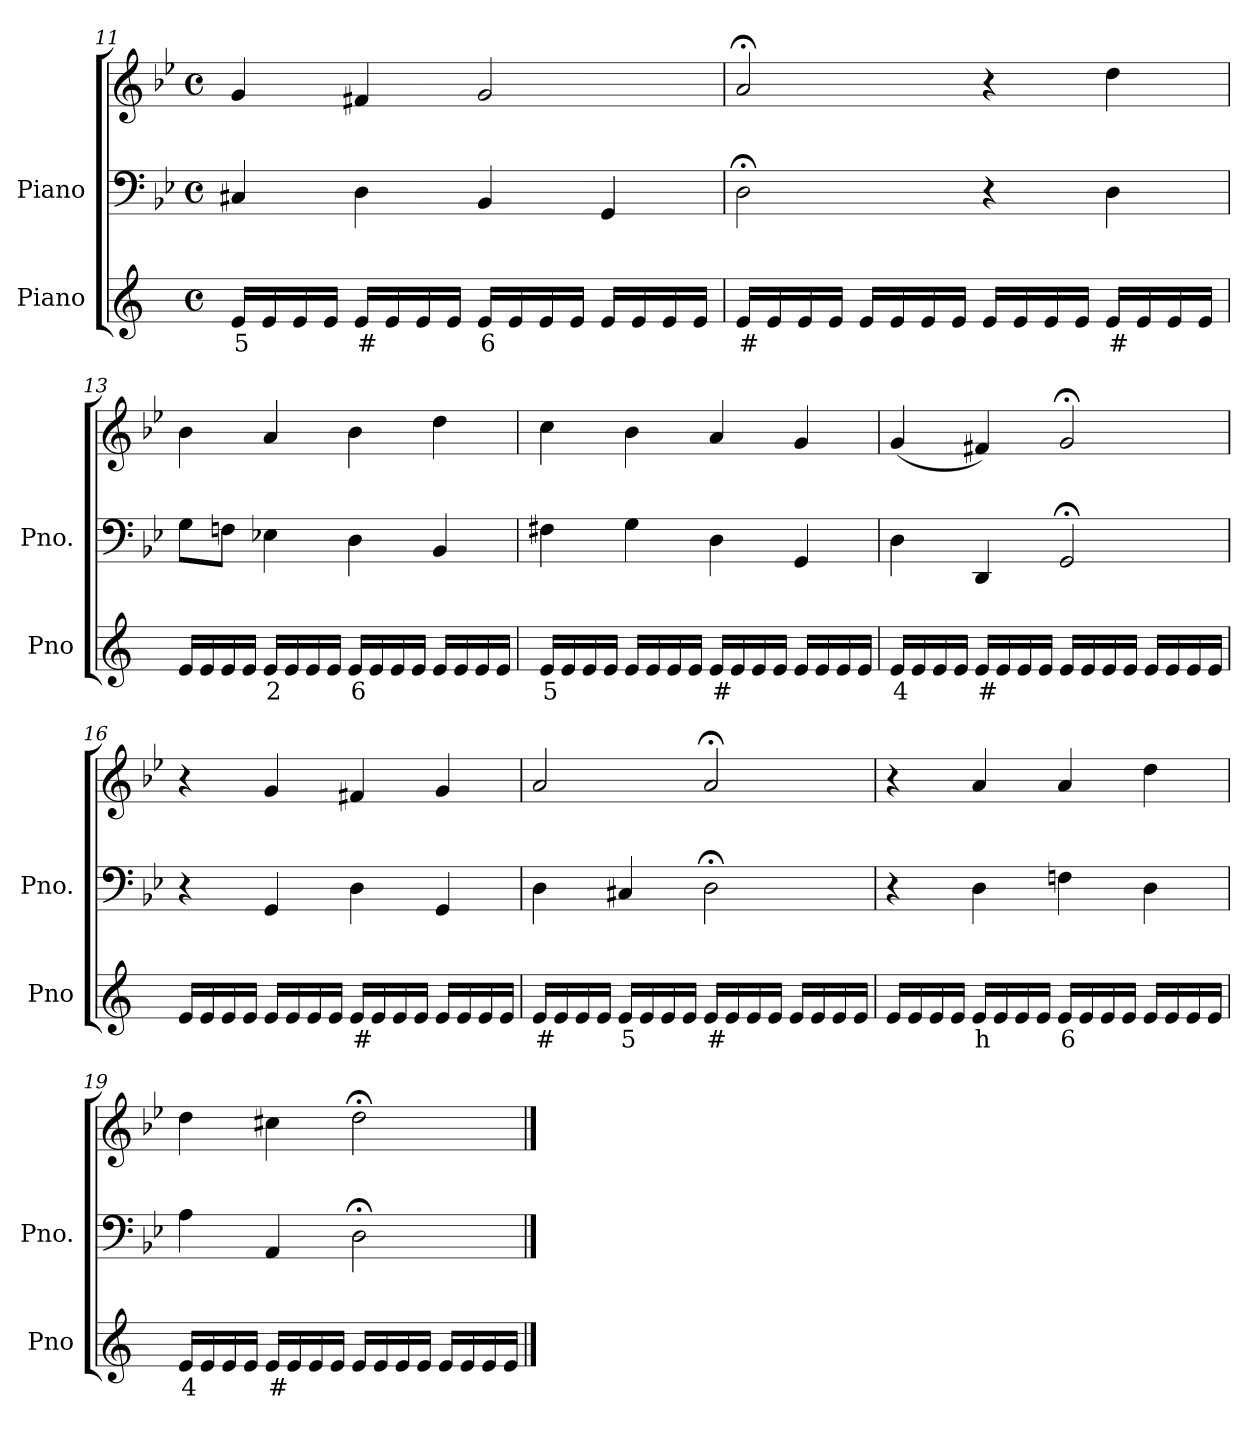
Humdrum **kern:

**kern	**text	**kern	**kern
*part2	*part2	*part1	*part1
*staff3	*staff3	*staff2	*staff1
*I"Piano	*	*I"Piano	*
*I'Pno	*	*I'Pno.	*
*clefG2	*	*clefF4	*clefG2
*k[]	*	*k[b-e-]	*k[b-e-]
*M4/4	*	*M4/4	*M4/4
*met(c)	*	*met(c)	*met(c)
=11	=11	=11	=11
!	!LO:LY:b	!	!
16e/LL	5	4C#X/	4g/
16e/	.	.	.
16e/	.	.	.
16e/JJ	.	.	.
!	!LO:LY:b	!	!
16e/LL	#	4D\	4f#X/
16e/	.	.	.
16e/	.	.	.
16e/JJ	.	.	.
!	!LO:LY:b	!	!
16e/LL	6	4BB-/	2g/
16e/	.	.	.
16e/	.	.	.
16e/JJ	.	.	.
16e/LL	.	4GG/	.
16e/	.	.	.
16e/	.	.	.
16e/JJ	.	.	.
=12	=12	=12	=12
!	!LO:LY:b	!	!
16e/LL	#	2D;<\	2a;</
16e/	.	.	.
16e/	.	.	.
16e/JJ	.	.	.
16e/LL	.	.	.
16e/	.	.	.
16e/	.	.	.
16e/JJ	.	.	.
16e/LL	.	4r	4r
16e/	.	.	.
16e/	.	.	.
16e/JJ	.	.	.
!	!LO:LY:b	!	!
16e/LL	#	4D\	4dd\
16e/	.	.	.
16e/	.	.	.
16e/JJ	.	.	.
=13	=13	=13	=13
16e/LL	.	8G\L	4b-\
16e/	.	.	.
!	!LO:LY:b	!	!
16e/	_	8Fn\J	.
16e/JJ	.	.	.
!	!LO:LY:b	!	!
16e/LL	2	4E-X\	4a/
16e/	.	.	.
16e/	.	.	.
16e/JJ	.	.	.
!	!LO:LY:b	!	!
16e/LL	6	4D\	4b-\
16e/	.	.	.
16e/	.	.	.
16e/JJ	.	.	.
16e/LL	.	4BB-/	4dd\
16e/	.	.	.
16e/	.	.	.
16e/JJ	.	.	.
=14	=14	=14	=14
!	!LO:LY:b	!	!
16e/LL	5	4F#X\	4cc\
16e/	.	.	.
16e/	.	.	.
16e/JJ	.	.	.
16e/LL	.	4G\	4b-\
16e/	.	.	.
16e/	.	.	.
16e/JJ	.	.	.
!	!LO:LY:b	!	!
16e/LL	#	4D\	4a/
16e/	.	.	.
16e/	.	.	.
16e/JJ	.	.	.
16e/LL	.	4GG/	4g/
16e/	.	.	.
16e/	.	.	.
16e/JJ	.	.	.
=15	=15	=15	=15
!	!LO:LY:b	!	!
16e/LL	4	4D\	(<4g/
16e/	.	.	.
16e/	.	.	.
16e/JJ	.	.	.
!	!LO:LY:b	!	!
16e/LL	#	4DD/	4f#X/)
16e/	.	.	.
16e/	.	.	.
16e/JJ	.	.	.
16e/LL	.	2GG;</	2g;</
16e/	.	.	.
16e/	.	.	.
16e/JJ	.	.	.
16e/LL	.	.	.
16e/	.	.	.
16e/	.	.	.
16e/JJ	.	.	.
=16	=16	=16	=16
16e/LL	.	4r	4r
16e/	.	.	.
16e/	.	.	.
16e/JJ	.	.	.
16e/LL	.	4GG/	4g/
16e/	.	.	.
16e/	.	.	.
16e/JJ	.	.	.
!	!LO:LY:b	!	!
16e/LL	#	4D\	4f#X/
16e/	.	.	.
16e/	.	.	.
16e/JJ	.	.	.
16e/LL	.	4GG/	4g/
16e/	.	.	.
16e/	.	.	.
16e/JJ	.	.	.
=17	=17	=17	=17
!	!LO:LY:b	!	!
16e/LL	#	4D\	2a/
16e/	.	.	.
16e/	.	.	.
16e/JJ	.	.	.
!	!LO:LY:b	!	!
16e/LL	5	4C#X/	.
16e/	.	.	.
16e/	.	.	.
16e/JJ	.	.	.
!	!LO:LY:b	!	!
16e/LL	#	2D;<\	2a;</
16e/	.	.	.
16e/	.	.	.
16e/JJ	.	.	.
16e/LL	.	.	.
16e/	.	.	.
16e/	.	.	.
16e/JJ	.	.	.
=18	=18	=18	=18
16e/LL	.	4r	4r
16e/	.	.	.
16e/	.	.	.
16e/JJ	.	.	.
!	!LO:LY:b	!	!
16e/LL	h	4D\	4a/
16e/	.	.	.
16e/	.	.	.
16e/JJ	.	.	.
!	!LO:LY:b	!	!
16e/LL	6	4Fn\	4a/
16e/	.	.	.
16e/	.	.	.
16e/JJ	.	.	.
16e/LL	.	4D\	4dd\
16e/	.	.	.
16e/	.	.	.
16e/JJ	.	.	.
=19	=19	=19	=19
!	!LO:LY:b	!	!
16e/LL	4	4A\	4dd\
16e/	.	.	.
16e/	.	.	.
16e/JJ	.	.	.
!	!LO:LY:b	!	!
16e/LL	#	4AA/	4cc#X\
16e/	.	.	.
16e/	.	.	.
16e/JJ	.	.	.
16e/LL	.	2D;<\	2dd;<\
16e/	.	.	.
16e/	.	.	.
16e/JJ	.	.	.
16e/LL	.	.	.
16e/	.	.	.
16e/	.	.	.
16e/JJ	.	.	.
==	==	==	==
*-	*-	*-	*-
